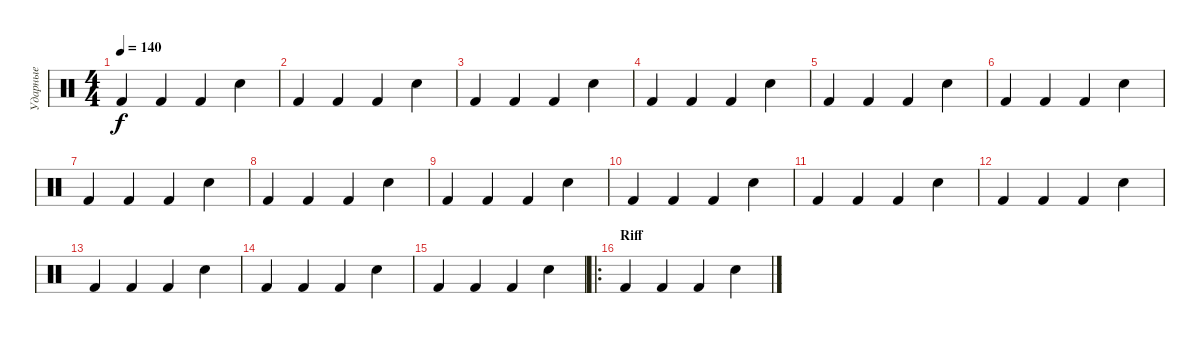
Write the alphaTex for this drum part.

\track ("Ударные" "Ударные") {instrument percussion}
\staff {score}
\articulation defaults
\ts (4 4)
\tempo 140
\clef neutral
\ks c "Kick (hit) 2".4{dy f} "Kick (hit) 2".4 "Kick (hit) 2".4 "Snare (hit) 2".4
|
"Kick (hit) 2".4 "Kick (hit) 2".4 "Kick (hit) 2".4 "Snare (hit) 2".4 |
"Kick (hit) 2".4 "Kick (hit) 2".4 "Kick (hit) 2".4 "Snare (hit) 2".4 |
"Kick (hit) 2".4 "Kick (hit) 2".4 "Kick (hit) 2".4 "Snare (hit) 2".4 |
"Kick (hit) 2".4 "Kick (hit) 2".4 "Kick (hit) 2".4 "Snare (hit) 2".4 |
"Kick (hit) 2".4 "Kick (hit) 2".4 "Kick (hit) 2".4 "Snare (hit) 2".4 |
"Kick (hit) 2".4 "Kick (hit) 2".4 "Kick (hit) 2".4 "Snare (hit) 2".4 |
"Kick (hit) 2".4 "Kick (hit) 2".4 "Kick (hit) 2".4 "Snare (hit) 2".4 |
"Kick (hit) 2".4 "Kick (hit) 2".4 "Kick (hit) 2".4 "Snare (hit) 2".4 |
"Kick (hit) 2".4 "Kick (hit) 2".4 "Kick (hit) 2".4 "Snare (hit) 2".4 |
"Kick (hit) 2".4 "Kick (hit) 2".4 "Kick (hit) 2".4 "Snare (hit) 2".4 |
"Kick (hit) 2".4 "Kick (hit) 2".4 "Kick (hit) 2".4 "Snare (hit) 2".4 |
"Kick (hit) 2".4 "Kick (hit) 2".4 "Kick (hit) 2".4 "Snare (hit) 2".4 |
"Kick (hit) 2".4 "Kick (hit) 2".4 "Kick (hit) 2".4 "Snare (hit) 2".4 |
"Kick (hit) 2".4 "Kick (hit) 2".4 "Kick (hit) 2".4 "Snare (hit) 2".4 |
\ro
\section ("" "Riff")
"Kick (hit) 2".4 "Kick (hit) 2".4 "Kick (hit) 2".4 "Snare (hit) 2".4
